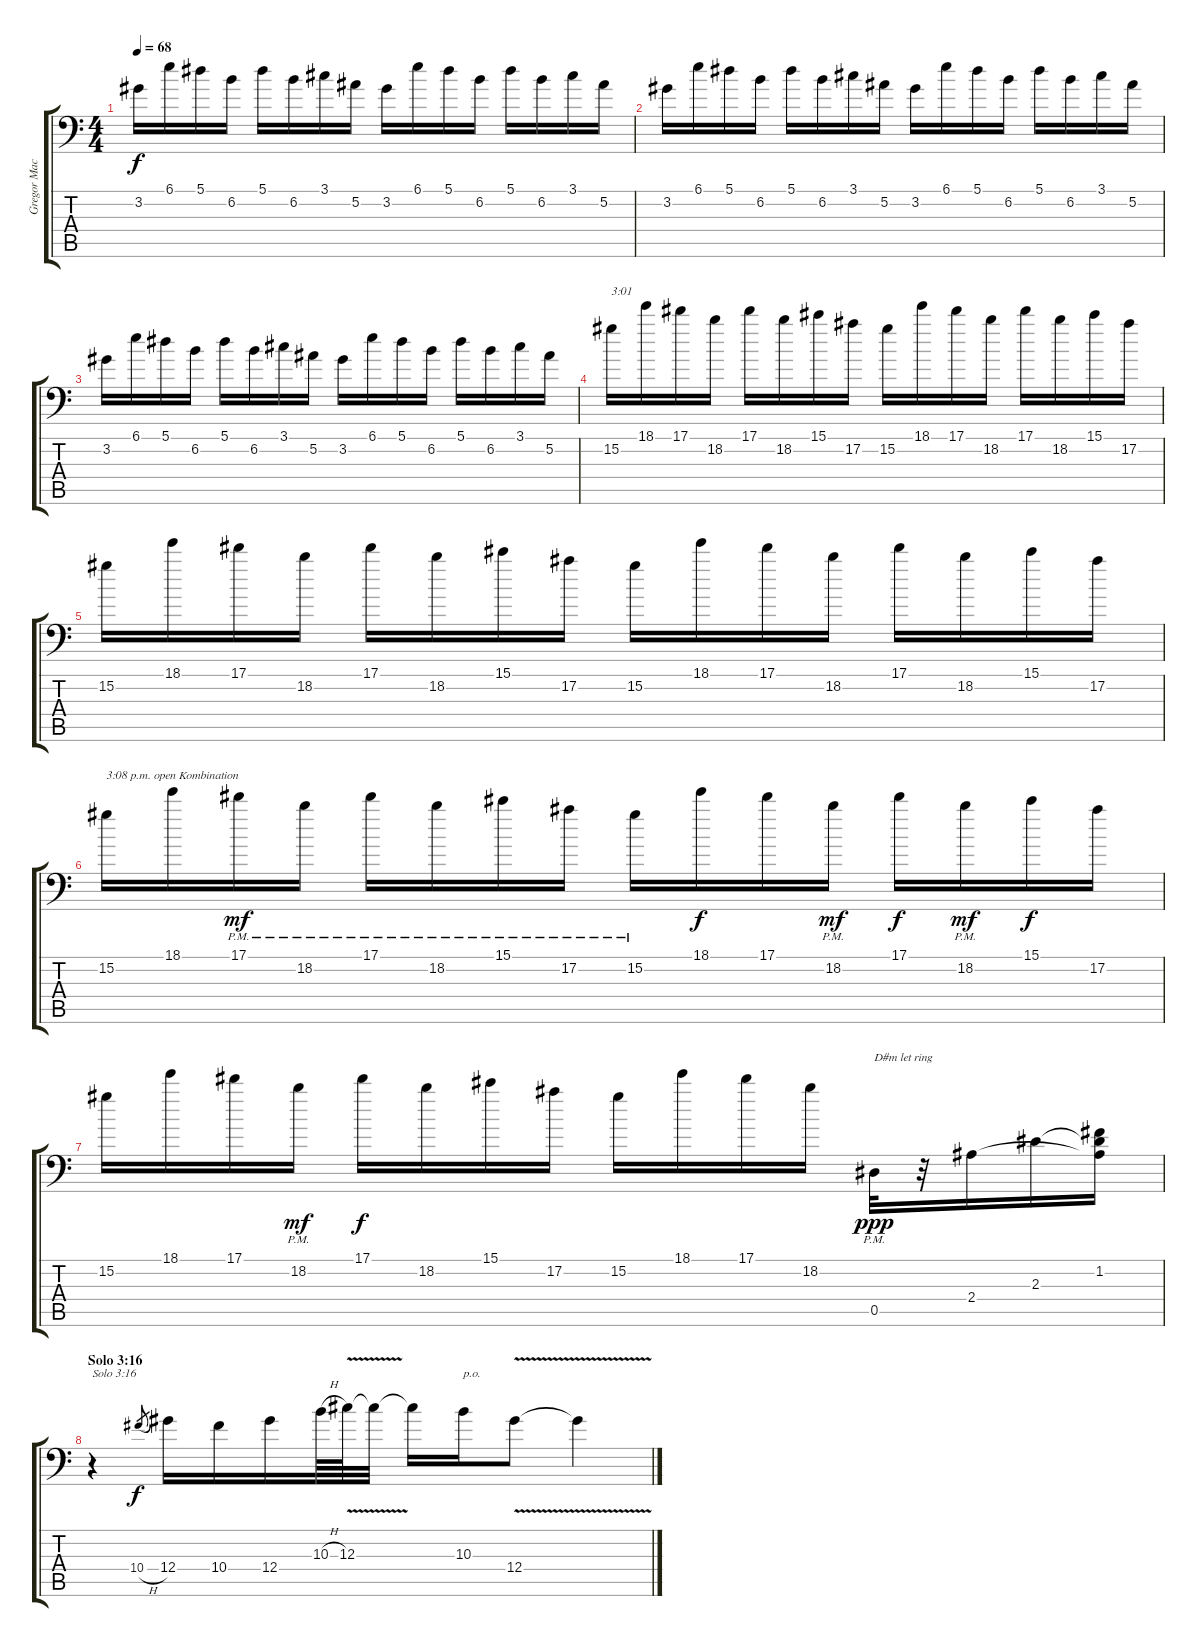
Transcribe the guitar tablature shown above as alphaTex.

\track ("Gregor Mackintosh (A#-Tuning)" "Gregor Mac") {instrument overdrivenguitar}
\staff {score tabs}
\tuning (Bb3 F3 Db3 Ab2 Eb2 Bb1) {hide}
\ts (4 4)
\tempo 68
\clef f4
\ks c
3.2.16{dy f} 6.1.16 5.1.16 6.2.16 5.1.16 6.2.16 3.1.16 5.2.16 3.2.16 6.1.16 5.1.16 6.2.16 5.1.16 6.2.16 3.1.16 5.2.16 |
3.2.16 6.1.16 5.1.16 6.2.16 5.1.16 6.2.16 3.1.16 5.2.16 3.2.16 6.1.16 5.1.16 6.2.16 5.1.16 6.2.16 3.1.16 5.2.16 |
3.2.16 6.1.16 5.1.16 6.2.16 5.1.16 6.2.16 3.1.16 5.2.16 3.2.16 6.1.16 5.1.16 6.2.16 5.1.16 6.2.16 3.1.16 5.2.16 |
15.2.16{txt "3:01"} 18.1.16 17.1.16 18.2.16 17.1.16 18.2.16 15.1.16 17.2.16 15.2.16 18.1.16 17.1.16 18.2.16 17.1.16 18.2.16 15.1.16 17.2.16 |
15.2.16 18.1.16 17.1.16 18.2.16 17.1.16 18.2.16 15.1.16 17.2.16 15.2.16 18.1.16 17.1.16 18.2.16 17.1.16 18.2.16 15.1.16 17.2.16 |
15.2.16{txt "3:08 p.m. open Kombination"} 18.1.16 17.1{pm}.16{dy mf} 18.2{pm}.16 17.1{pm}.16 18.2{pm}.16 15.1{pm}.16 17.2{pm}.16 15.2{pm}.16 18.1.16{dy f} 17.1.16 18.2{pm}.16{dy mf} 17.1.16{dy f} 18.2{pm}.16{dy mf} 15.1.16{dy f} 17.2.16 |
15.2.16 18.1.16 17.1.16 18.2{pm}.16{dy mf} 17.1.16{dy f} 18.2.16 15.1.16 17.2.16 15.2.16 18.1.16 17.1.16 18.2.16 0.5{pm}.32{txt "D#m let ring" dy ppp} r.32 2.4.16 2.3.16 (1.2 2.3{t} 2.4{t}).16 |
\section ("" "Solo 3:16")
r.4{txt "Solo 3:16"} 10.4{h}.8{gr dy f} 12.4.16 10.4.16 12.4.16 10.3{h}.64 12.3{v}.64 12.3{t}.32 12.3{t}.16 10.3.16{txt "p.o."} 12.4{v}.8 12.4{t}.4
